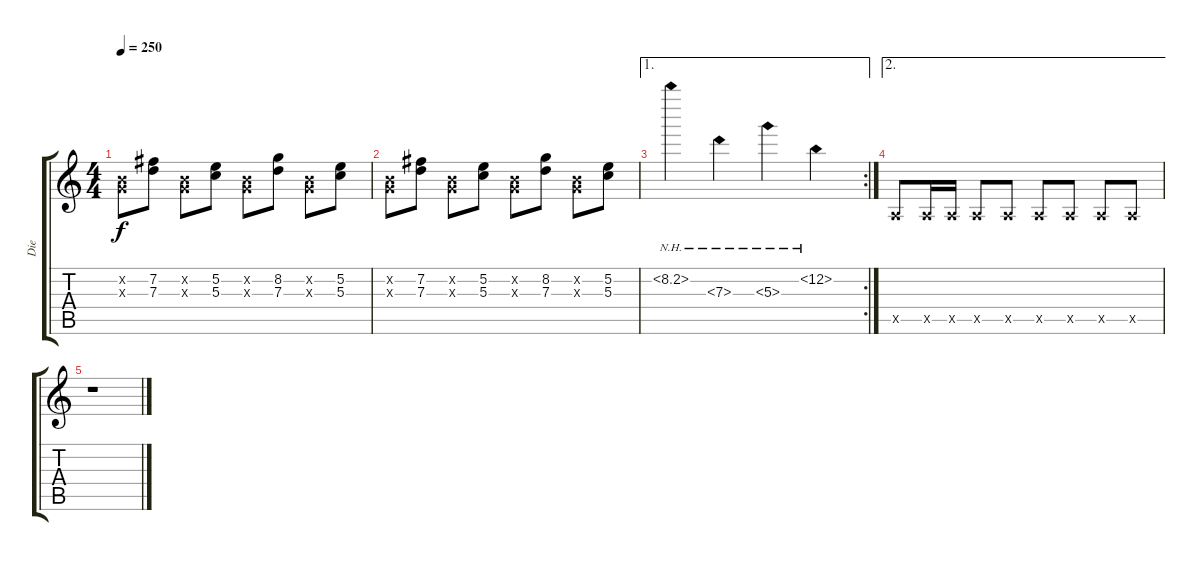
\track ("Die" "Die") {instrument electricguitarclean}
\staff {score tabs}
\tuning (E4 B3 G3 D3 A2 E2) {hide}
\ts (4 4)
\tempo 250
\clef g2
\ks c
(0.2{x} 0.3{x}).8{dy f} (7.2 7.3).8 (0.2{x} 0.3{x}).8 (5.2 5.3).8 (0.2{x} 0.3{x}).8 (8.2 7.3).8 (0.2{x} 0.3{x}).8 (5.2 5.3).8 |
(0.2{x} 0.3{x}).8 (7.2 7.3).8 (0.2{x} 0.3{x}).8 (5.2 5.3).8 (0.2{x} 0.3{x}).8 (8.2 7.3).8 (0.2{x} 0.3{x}).8 (5.2 5.3).8 |
\ae 1
\rc 2
8.2{nh}.4 7.3{nh}.4 5.3{nh}.4 6.2{nh}.4 |
\ae 2
0.5{x}.8 0.5{x}.16 0.5{x}.16 0.5{x}.8 0.5{x}.8 0.5{x}.8 0.5{x}.8 0.5{x}.8 0.5{x}.8 |
r.1
